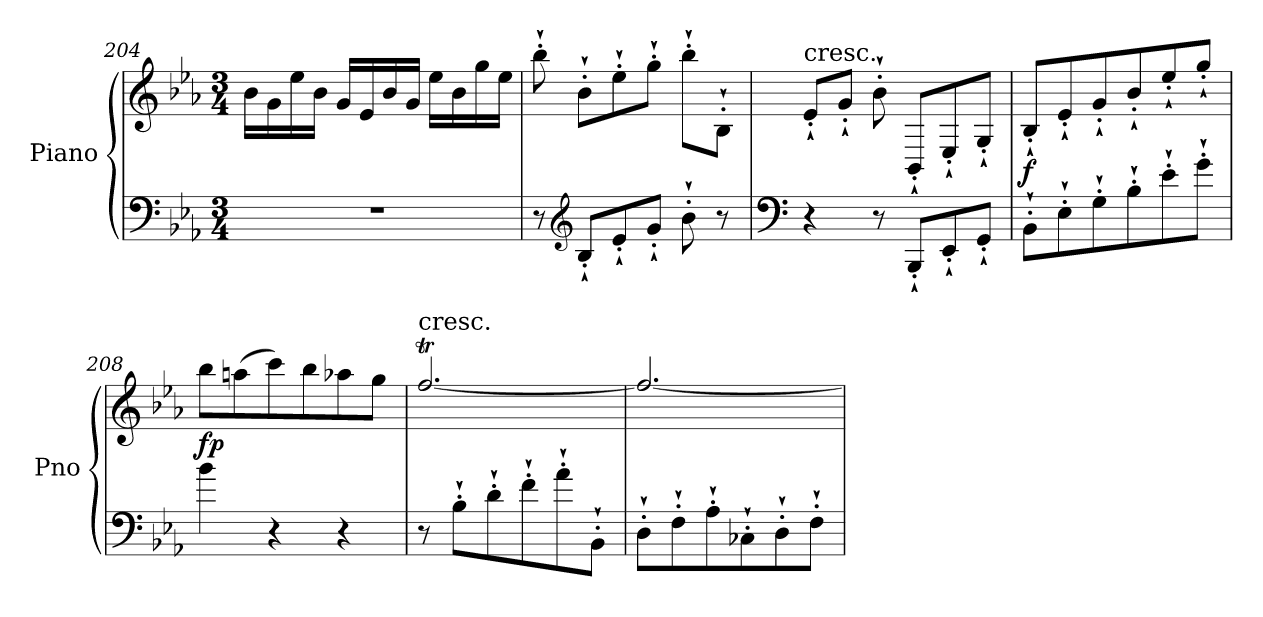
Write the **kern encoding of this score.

**kern	**kern	**dynam
*part1	*part1	*part1
*staff2	*staff1	*staff1/2
*I"Piano	*	*
*I'Pno	*	*
*clefF4	*clefG2	*
*k[b-e-a-]	*k[b-e-a-]	*
*E-:	*E-:	*
*M3/4	*M3/4	*
=204	=204	=204
2.r	16b-\LL	.
.	16g\	.
.	16ee-\	.
.	16b-\JJ	.
.	16g/LL	.
.	16e-/	.
.	16b-/	.
.	16g/JJ	.
.	16ee-\LL	.
.	16b-\	.
.	16gg\	.
.	16ee-\JJ	.
!!LO:LB:g=z
=205	=205	=205
8r	8bb-'`\	.
*clefG2	*	*
8B-'`/L	8b-'`\L	.
8e-'`/	8ee-'`\	.
8g'`/J	8gg'`\J	.
8b-'`\	8bb-'`\L	.
8r	8B-'`\J	.
=206	=206	=206
*clefF4	*	*
!	!LO:TX:a:t=cresc.	!
4r	8e-'`/L	.
.	8g'`/J	.
8r	8b-'`\	.
8BBB-'`/L	8BB-'`/L	.
8EE-'`/	8E-'`/	.
8GG'`/J	8G'`/J	.
=207	=207	=207
!	!	!LO:DY:b
8BB-'`\L	8B-'`/L	f
8E-'`\	8e-'`/	.
8G'`\	8g'`/	.
8B-'`\	8b-'`/	.
8e-'`\	8ee-'`/	.
8g'`\J	8gg'`/J	.
=208	=208	=208
!	!	!LO:DY:b
4b-\	8bb-\L	fp
.	(>8aan\	.
4r	8ccc\)	.
.	8bb-\	.
4r	8aa-X\	.
.	8gg\J	.
=209	=209	=209
!	!LO:TX:a:t=cresc.	!
8r	[2.ffT/	.
8B-'`\L	.	.
8d'`\	.	.
8f'`\	.	.
8a-'`\	.	.
8BB-'`\J	.	.
!!LO:PB:g=z
=210	=210	=210
8D'`\L	2.ff/_	.
8F'`\	.	.
8A-'`\	.	.
8C-X'`\	.	.
8D'`\	.	.
8F'`\J	.	.
=	=	=
*-	*-	*-
